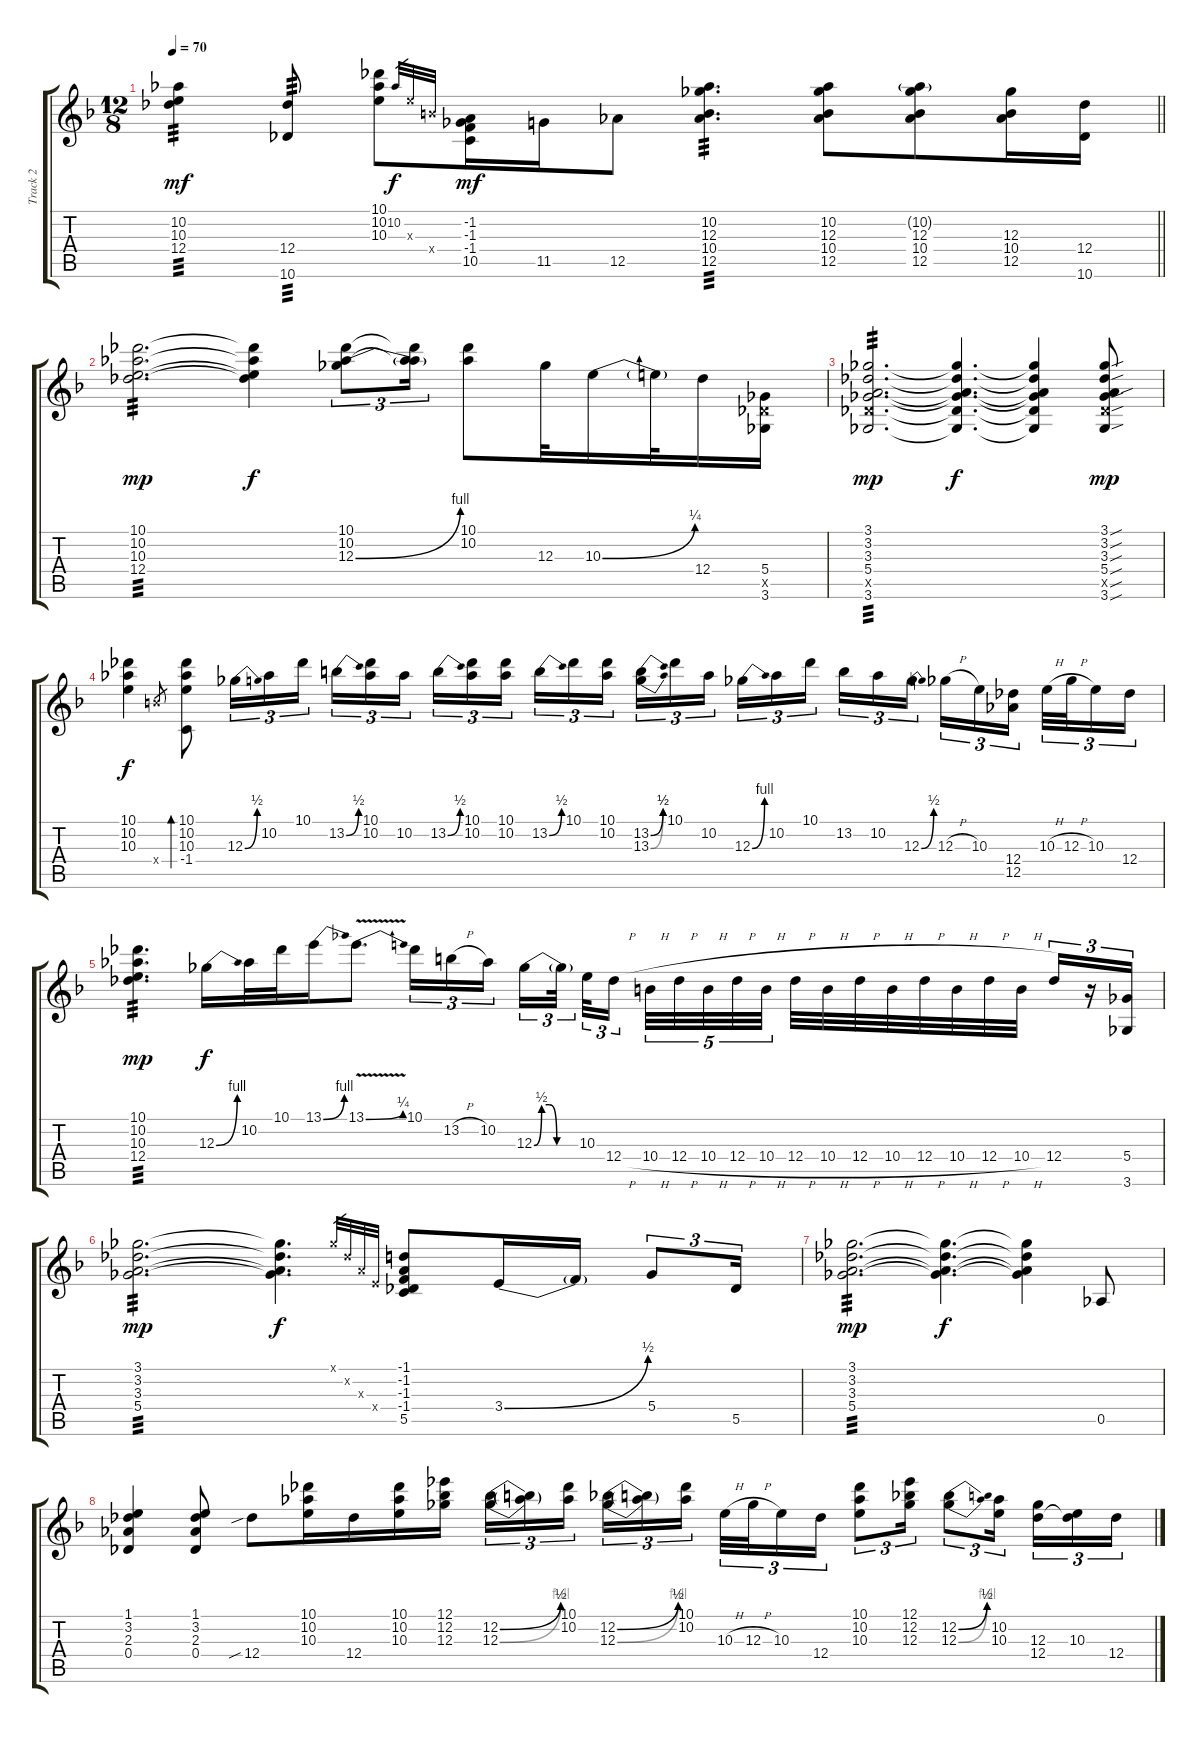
\track ("Track 2" "Track 2") {instrument electricguitarjazz}
\staff {score tabs}
\tuning (Eb4 Bb3 Gb3 Db3 Ab2 Eb2) {hide}
\ts (12 8)
\tempo 70
\clef g2
\barLineRight lightlight
\ks dminor
(10.2 10.3 12.4).4{tp 3 dy mf} (12.4 10.6).8{tp 3} (10.1 10.2 10.3).8 10.2.32{gr dy f} 10.3{x}.32{gr} 10.4{x}.32{gr} (-1.2 -1.3 -1.4 10.5).16{dy mf} 11.5.16 12.5.8 (10.2 12.3 10.4 12.5).4{d tp 3} (10.2 12.3 10.4 12.5).8 (10.2{g} 12.3 10.4 12.5).8 (12.3 10.4 12.5).16 (12.4 10.6).16 |
(10.1 10.2 10.3 12.4).2{d tp 3 dy mp} (10.1{t} 10.2{t} 10.3{t} 12.4{t}).4{dy f} (10.1 10.2 12.3{be (bend 0 0 60 4)}).8{tu (3 2)} (10.1{t} 10.2{t} 12.3{t}).16{tu (3 2)} (10.1 10.2).8 12.3.32 10.3{be (bend 0 0 60 1)}.16 10.3{t}.32 12.4.16 (5.4 5.5{x} 3.6).16 |
(3.1 3.2 3.3 5.4 5.5{x} 3.6).2{d tp 3 dy mp} (3.1{t} 3.2{t} 3.3{t} 5.4{t} 5.5{t} 3.6{t}).4{d dy f} (3.1{t} 3.2{t} 3.3{t} 5.4{t} 5.5{t} 3.6{t}).4 (3.1{sou} 3.2{sou} 3.3{sou} 5.4{sou} 5.5{sou x} 3.6{sou}).8{dy mp} |
(10.1 10.2 10.3).4{dy f} 10.4{x}.8{gr} (10.1 10.2 10.3 -1.4).8{bd 120} 12.3{be (bend 0 0 60 2)}.16{tu (3 2)} 10.2.16{tu (3 2)} 10.1.16{tu (3 2) beam splitsecondary} 13.2{be (bend 0 0 60 2)}.16{tu (3 2)} (10.1 10.2).16{tu (3 2)} 10.2.16{tu (3 2) beam splitsecondary} 13.2{be (bend 0 0 60 2)}.16{tu (3 2)} (10.1 10.2).16{tu (3 2)} (10.1 10.2).16{tu (3 2)} 13.2{be (bend 0 0 60 2)}.16{tu (3 2)} 10.1.16{tu (3 2)} (10.1 10.2).16{tu (3 2) beam splitsecondary} (13.2{be (bend 0 0 60 2)} 13.3{be (bend 0 0 60 2)}).16{tu (3 2)} 10.1.16{tu (3 2)} 10.2.16{tu (3 2) beam splitsecondary} 12.3{be (bend 0 0 60 4)}.16{tu (3 2)} 10.2.16{tu (3 2)} 10.1.16{tu (3 2)} 13.2.16{tu (3 2)} 10.2.16{tu (3 2)} 12.3{be (bend 0 0 60 2)}.16{tu (3 2) beam splitsecondary} 12.3{h}.16{tu (3 2)} 10.3.16{tu (3 2)} (12.4 12.5).16{tu (3 2) beam splitsecondary} 10.3{h}.32{tu (3 2)} 12.3{h}.32{tu (3 2)} 10.3.16{tu (3 2)} 12.4.16{tu (3 2)} |
(10.1 10.2 10.3 12.4).4{d tp 3 dy mp} 12.3{be (bend 0 0 60 4)}.16{dy f} 10.2.32 10.1.32 13.1{be (bend 0 0 60 4)}.16 13.1{be (bend 0 0 60 1) v}.8{d} 10.1.16{tu (3 2)} 13.2{h}.16{tu (3 2)} 10.2.16{tu (3 2) beam splitsecondary} 12.3{be (custom 0 0 10 2 20 2 30 0 60 0)}.16{tu (3 2)} 12.3{t}.32{tu (3 2) beam splitsecondary} 10.3.32{tu (3 2)} 12.4{h}.16{tu (3 2) beam splitsecondary} 10.4{h}.32{tu (5 4)} 12.4{h}.32{tu (5 4)} 10.4{h}.32{tu (5 4)} 12.4{h}.32{tu (5 4)} 10.4{h}.32{tu (5 4)} 12.4{h}.32 10.4{h}.32 12.4{h}.32 10.4{h}.32 12.4{h}.32 10.4{h}.32 12.4{h}.32 10.4{h}.32{beam splitsecondary} 12.4.16{tu (3 2)} r.16{tu (3 2)} (5.4 3.6).16{tu (3 2)} |
(3.1 3.2 3.3 5.4).2{d tp 3 dy mp} (3.1{t} 3.2{t} 3.3{t} 5.4{t}).4{d dy f} 3.1{x}.32{gr} 3.2{x}.32{gr} 3.3{x}.32{gr} 3.4{x}.32{gr} (-1.1 -1.2 -1.3 -1.4 5.5).8 3.4{be (bend 0 0 60 2)}.16 3.4{t}.16 5.4.8{tu (3 2)} 5.5.16{tu (3 2)} |
(3.1 3.2 3.3 5.4).2{d tp 3 dy mp} (3.1{t} 3.2{t} 3.3{t} 5.4{t}).4{d dy f} (3.1{t} 3.2{t} 3.3{t} 5.4{t}).4 0.5.8 |
(1.1 3.2 2.3 0.4).4 (1.1 3.2 2.3 0.4).8 12.4{sib}.8 (10.1 10.2 10.3).16 12.4.16 (10.1 10.2 10.3).16 (12.1 12.2 12.3).16 (12.2{be (bend 0 0 60 2)} 12.3{be (bend 0 0 60 4)}).16{tu (3 2)} (12.2{t} 12.3{t}).16{tu (3 2)} (10.1 10.2).16{tu (3 2) beam splitsecondary} (12.2{be (bend 0 0 60 2)} 12.3{be (bend 0 0 60 4)}).16{tu (3 2)} (12.2{t} 12.3{t}).16{tu (3 2)} (10.1 10.2).16{tu (3 2) beam splitsecondary} 10.3{h}.32{tu (3 2)} 12.3{h}.32{tu (3 2)} 10.3.16{tu (3 2)} 12.4.16{tu (3 2)} (10.1 10.2 10.3).8{tu (3 2)} (12.1 12.2 12.3).16{tu (3 2)} (12.2{be (bend 0 0 60 2)} 12.3{be (bend 0 0 60 4)}).8{tu (3 2)} (10.2 10.3).16{tu (3 2) beam splitsecondary} (12.3 12.4).16{tu (3 2)} (10.3 12.4{t}).16{tu (3 2)} 12.4.16{tu (3 2)}
